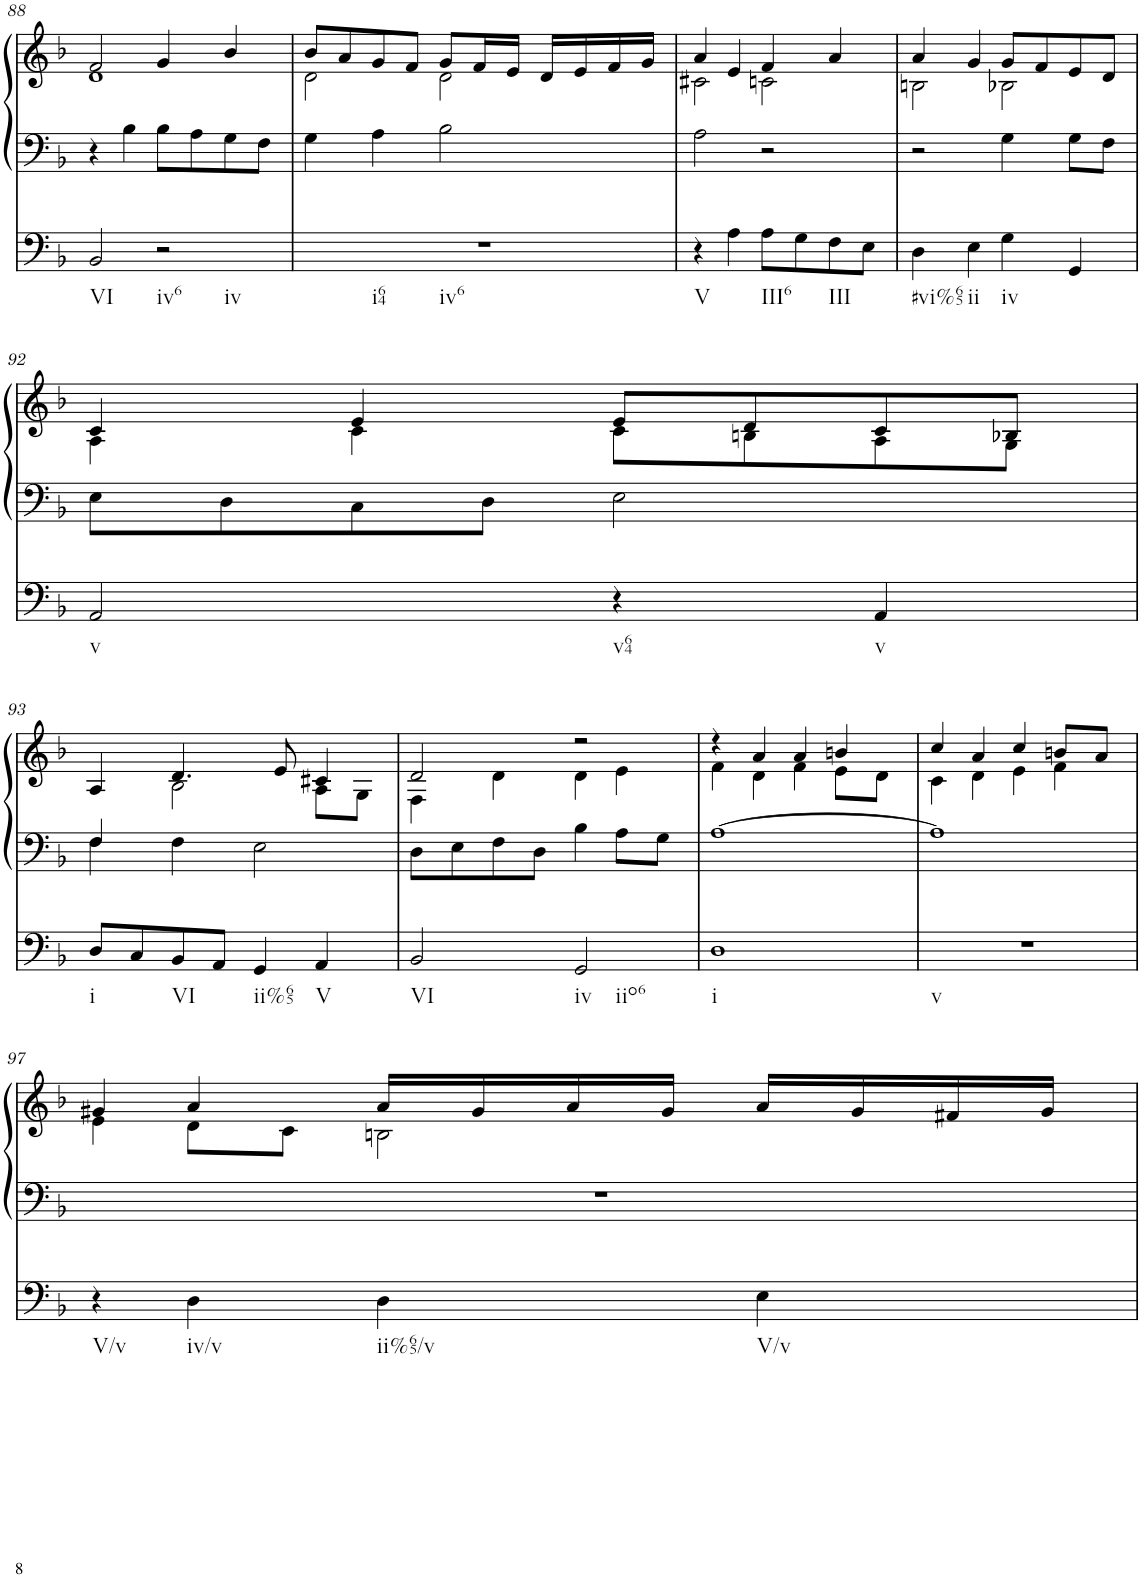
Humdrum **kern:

**kern	**kern	**kern
*part2	*part1	*part1
*staff3	*staff2	*staff1
*I"Pedal	*I"linke Hand	*
!!LO:PB:g=z
*clefF4	*clefF4	*clefG2
*k[b-]	*k[b-]	*k[b-]
*M4/4	*M4/4	*M4/4
=88	=88	=88
*	*	*^
!LO:TX:b:t=VI	!	!	!
2BB-/	4r	2f/	1d
.	4B-\	.	.
!LO:TX:b:t=iv6	!	!	!
!LO:TX:b:t=iv	!	!	!
2r	8B-\L	4g/	.
.	8A\	.	.
.	8G\	4b-/	.
.	8F\J	.	.
=89	=89	=89	=89
!LO:TX:b:t=i64	!	!	!
!LO:TX:b:t=iv6	!	!	!
1r	4G\	8b-/L	2d\
.	.	8a/	.
.	4A\	8g/	.
.	.	8f/J	.
.	2B-\	8g/L	2d\
.	.	16f/L	.
.	.	16e/JJ	.
.	.	16d/LL	.
.	.	16e/	.
.	.	16f/	.
.	.	16g/JJ	.
=90	=90	=90	=90
!LO:TX:b:t=V	!	!	!
4r	2A\	4a/	2c#X\
4A\	.	4e/	.
!LO:TX:b:t=III6	!	!	!
8A\L	2r	4f/	2cn\
8G\	.	.	.
!LO:TX:b:t=III	!	!	!
8F\	.	4a/	.
8E\J	.	.	.
=91	=91	=91	=91
!LO:TX:b:t=#vi%65	!	!	!
4D\	2r	4a/	2Bn\
!LO:TX:b:t=ii	!	!	!
4E\	.	4g/	.
!LO:TX:b:t=iv	!	!	!
4G\	4G\	8g/L	2B-X\
.	.	8f/	.
4GG/	8G\L	8e/	.
.	8F\J	8d/J	.
!!LO:LB:g=z	!!
=92	=92	=92	=92
!LO:TX:b:t=v	!	!	!
2AA/	8E\L	4c/	4A\
.	8D\	.	.
.	8C\	4e/	4c\
.	8D\J	.	.
!LO:TX:b:t=v64	!	!	!
4r	2E\	8e/L	8c\L
.	.	8d/	8Bn\
!LO:TX:b:t=v	!	!	!
4AA/	.	8c/	8A\
.	.	8B-X/J	8G\J
!!LO:LB:g=z	!!
=93	=93	=93	=93
*	*^	*	*
!LO:TX:b:t=i	!	!	!	!
8D/L	4F/	4F\	4A/	4ryy
8C/	.	.	.	.
!LO:TX:b:t=VI	!	!	!	!
8BB-/	4F\	2.ryy	4.d/	2B-\
8AA/J	.	.	.	.
!LO:TX:b:t=ii%65	!	!	!	!
4GG/	2E\	.	.	.
.	.	.	8e/	.
!LO:TX:b:t=V	!	!	!	!
4AA/	.	.	4c#X/	8A\L
.	.	.	.	8G\J
*	*v	*v	*	*
=94	=94	=94	=94
!LO:TX:b:t=VI	!	!	!
2BB-/	8D\L	2d/	4F\
.	8E\	.	.
.	8F\	.	4d\
.	8D\J	.	.
!LO:TX:b:t=iv	!	!	!
!LO:TX:b:t=iio6	!	!	!
2GG/	4B-\	2r	4d\
.	8A\L	.	4e\
.	8G\J	.	.
=95	=95	=95	=95
!LO:TX:b:t=i	!	!	!
1D	[1A	4r	4f\
.	.	4a/	4d\
.	.	4a/	4f\
.	.	4bn/	8e\L
.	.	.	8d\J
=96	=96	=96	=96
!LO:TX:b:t=v	!	!	!
1r	1A]	4cc/	4c\
.	.	4a/	4d\
.	.	4cc/	4e\
.	.	8bn/L	4f\
.	.	8a/J	.
!!LO:LB:g=z	!!
=97	=97	=97	=97
!LO:TX:b:t=V/v	!	!	!
4r	1r	4g#X/	4e\
!LO:TX:b:t=iv/v	!	!	!
4D\	.	4a/	8d\L
.	.	.	8c\J
!LO:TX:b:t=ii%65/v	!	!	!
4D\	.	16a/LL	2Bn\
.	.	16g#/	.
.	.	16a/	.
.	.	16g#/JJ	.
!LO:TX:b:t=V/v	!	!	!
4E\	.	16a/LL	.
.	.	16g#/	.
.	.	16f#X/	.
.	.	16g#/JJ	.
*	*	*v	*v
=	=	=
*-	*-	*-
